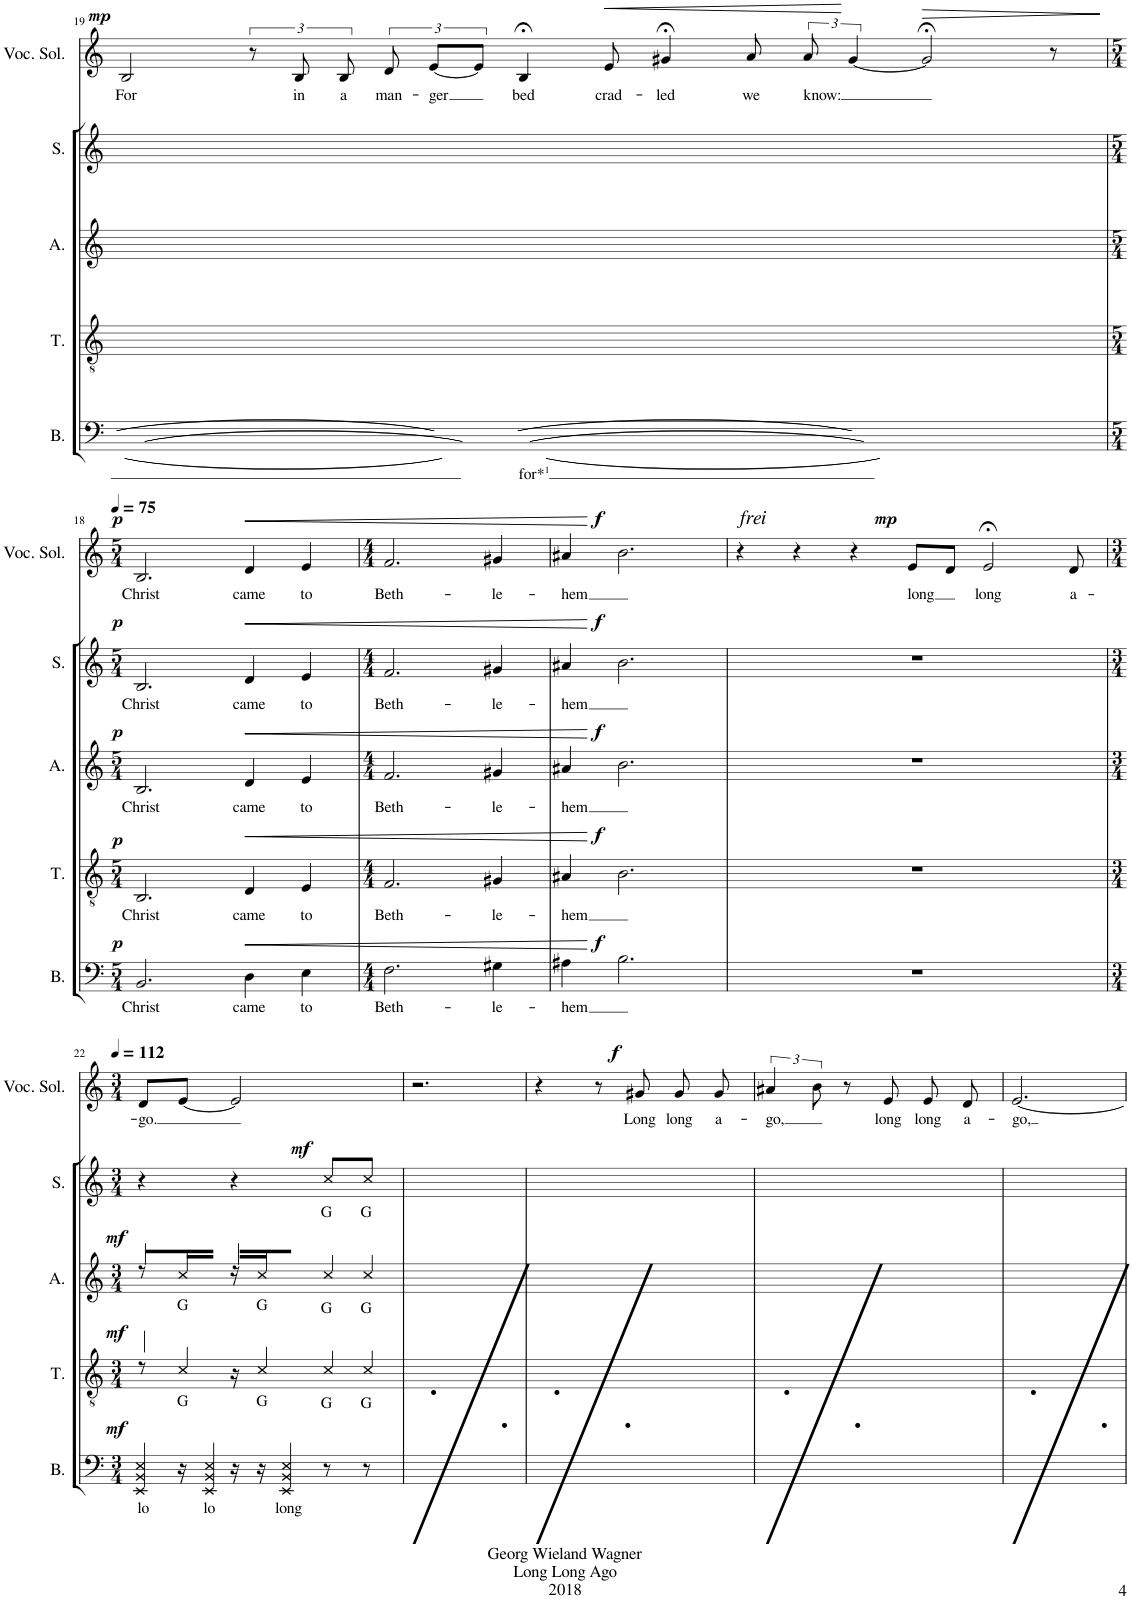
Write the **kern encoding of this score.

**kern	**text	**dynam	**kern	**text	**dynam	**kern	**text	**dynam	**kern	**text	**dynam	**kern	**text	**dynam
*part5	*part5	*part5	*part4	*part4	*part4	*part3	*part3	*part3	*part2	*part2	*part2	*part1	*part1	*part1
*staff5	*staff5	*staff5	*staff4	*staff4	*staff4	*staff3	*staff3	*staff3	*staff2	*staff2	*staff2	*staff1	*staff1	*staff1
*I"Bass	*	*	*I"Tenor	*	*	*I"Alt	*	*	*I"Sopran	*	*	*I"Vocal Solo	*	*
*I'B.	*	*	*I'T.	*	*	*I'A.	*	*	*I'S.	*	*	*I'Voc. Sol.	*	*
!!LO:PB:g=z
*clefF4	*	*	*clefGv2	*	*	*clefG2	*	*	*clefG2	*	*	*clefG2	*	*
*k[]	*	*	*k[]	*	*	*k[]	*	*	*k[]	*	*	*k[]	*	*
*M3/4	*	*	*M3/4	*	*	*M3/4	*	*	*M3/4	*	*	*M3/4	*	*
=19	=19	=19	=19	=19	=19	=19	=19	=19	=19	=19	=19	=19	=19	=19
!	!	!	!	!	!	!	!	!	!	!	!	!	!LO:LY:b	!LO:DY:a
[2.EE [>2.BB [2.E	.	.	2.ryy	.	.	2.ryy	.	.	2.ryy	.	.	2B/	For	mp
.	.	.	.	.	.	.	.	.	.	.	.	12r	.	.
!	!	!	!	!	!	!	!	!	!	!	!	!	!LO:LY:b	!
.	.	.	.	.	.	.	.	.	.	.	.	12B/	in	.
!	!	!	!	!	!	!	!	!	!	!	!	!	!LO:LY:b	!
.	.	.	.	.	.	.	.	.	.	.	.	12B/	a	.
!	!	!	!	!	!	!	!	!	!	!	!	!	!LO:LY:b	!
8ryy	.	.	1...ryy	.	.	1...ryy	.	.	1...ryy	.	.	12d/	man-	.
!	!	!	!	!	!	!	!	!	!	!	!	!	!LO:LY:b	!
.	.	.	.	.	.	.	.	.	.	.	.	[12e/L	-ger	.
8EE] 8BB] 8E]	.	.	.	.	.	.	.	.	.	.	.	.	.	.
.	.	.	.	.	.	.	.	.	.	.	.	12e/J]	.	.
!	!LO:LY:b	!	!	!	!	!	!	!	!	!	!	!	!LO:LY:b	!
[2..EE [>2..BB [2..E	for* 1	.	.	.	.	.	.	.	.	.	.	4B;</	bed	.
!	!	!	!	!	!	!	!	!	!	!	!	!	!LO:LY:b	!LO:HP:b
.	.	.	.	.	.	.	.	.	.	.	.	8e/	crad-	<
!	!	!	!	!	!	!	!	!	!	!	!	!	!LO:LY:b	!
.	.	.	.	.	.	.	.	.	.	.	.	4g#X;</	-led	.
!	!	!	!	!	!	!	!	!	!	!	!	!	!LO:LY:b	!
.	.	.	.	.	.	.	.	.	.	.	.	8a/	we	.
!	!	!	!	!	!	!	!	!	!	!	!	!	!LO:LY:b	!
.	.	.	.	.	.	.	.	.	.	.	.	12a/	know:	.
.	.	.	.	.	.	.	.	.	.	.	.	[6g#/	.	[
8EE] 8BB] 8E]	.	.	.	.	.	.	.	.	.	.	.	.	.	.
!	!	!	!	!	!	!	!	!	!	!	!	!	!	!LO:HP:b
2ryy	.	.	.	.	.	.	.	.	.	.	.	2g#;</]	.	>
8ryy	.	.	.	.	.	.	.	.	.	.	.	8r	.	.
.	.	.	.	.	.	.	.	.	.	.	.	.	.	]
!!LO:LB:g=z
=18	=18	=18	=18	=18	=18	=18	=18	=18	=18	=18	=18	=18	=18	=18
*M5/4	*	*	*M5/4	*	*	*M5/4	*	*	*M5/4	*	*	*M5/4	*	*
*	*	*	*	*	*	*	*	*	*	*	*	*MM75	*	*
!	!LO:LY:b	!LO:DY:a	!	!LO:LY:b	!LO:DY:a	!	!LO:LY:b	!LO:DY:a	!	!LO:LY:b	!LO:DY:a	!	!LO:LY:b	!LO:DY:a
2.BB/	Christ	p	2.BB/	Christ	p	2.B/	Christ	p	2.B/	Christ	p	2.B/	Christ	p
!	!	!	!	!LO:LY:b	!LO:HP:b	!	!LO:LY:b	!LO:HP:b	!	!LO:LY:b	!LO:HP:b	!	!LO:LY:b	!LO:HP:b
8EE_ 8BB_ 8E_	.	.	4D/	came	<	4d/	came	<	4d/	came	<	4d/	came	<
!	!LO:LY:b	!LO:HP:b	!	!	!	!	!	!	!	!	!	!	!	!
4D\	came	<	.	.	.	.	.	.	.	.	.	.	.	.
!	!	!	!	!LO:LY:b	!	!	!LO:LY:b	!	!	!LO:LY:b	!	!	!LO:LY:b	!
.	.	.	4E/	to	.	4e/	to	.	4e/	to	.	4e/	to	.
!	!LO:LY:b	!	!	!	!	!	!	!	!	!	!	!	!	!
4E\	to	.	.	.	.	.	.	.	.	.	.	.	.	.
.	.	.	8ryy	.	.	8ryy	.	.	8ryy	.	.	8ryy	.	.
=19	=19	=19	=19	=19	=19	=19	=19	=19	=19	=19	=19	=19	=19	=19
*M4/4	*	*	*M4/4	*	*	*M4/4	*	*	*M4/4	*	*	*M4/4	*	*
!	!LO:LY:b	!	!	!LO:LY:b	!	!	!LO:LY:b	!	!	!LO:LY:b	!	!	!LO:LY:b	!
2.F\	Beth-	.	2.F/	Beth-	.	2.f/	Beth-	.	2.f/	Beth-	.	2.f/	Beth-	.
!	!LO:LY:b	!	!	!LO:LY:b	!	!	!LO:LY:b	!	!	!LO:LY:b	!	!	!LO:LY:b	!
4G#X\	-le-	.	4G#X/	-le-	.	4g#X/	-le-	.	4g#X/	-le-	.	4g#X/	-le-	.
=20	=20	=20	=20	=20	=20	=20	=20	=20	=20	=20	=20	=20	=20	=20
!	!LO:LY:b	!	!	!LO:LY:b	!	!	!LO:LY:b	!	!	!LO:LY:b	!	!	!LO:LY:b	!
4A#X\	-hem	.	4A#X/	-hem	.	4a#X/	-hem	.	4a#X/	-hem	.	4a#X/	-hem	.
!	!	!LO:DY:n=1:a	!	!	!LO:DY:n=1:a	!	!	!LO:DY:n=1:a	!	!	!LO:DY:n=1:a	!	!	!LO:DY:n=1:a
2.B\	.	[ f	2.B\	.	[ f	2.b\	.	[ f	2.b\	.	[ f	2.b\	.	[ f
=21	=21	=21	=21	=21	=21	=21	=21	=21	=21	=21	=21	=21	=21	=21
!	!	!	!	!	!	!	!	!	!	!	!	!LO:TX:a:i:t=frei	!	!
1r	.	.	1r	.	.	1r	.	.	1r	.	.	4r	.	.
.	.	.	.	.	.	.	.	.	.	.	.	4r	.	.
.	.	.	.	.	.	.	.	.	.	.	.	4r	.	.
!	!	!	!	!	!	!	!	!	!	!	!	!	!LO:LY:b	!LO:DY:a
.	.	.	.	.	.	.	.	.	.	.	.	8e/L	long	mp
.	.	.	.	.	.	.	.	.	.	.	.	8d/J	.	.
!	!	!	!	!	!	!	!	!	!	!	!	!	!LO:LY:b	!
2ryy	.	.	2ryy	.	.	2ryy	.	.	2ryy	.	.	2e;</	long	.
!	!	!	!	!	!	!	!	!	!	!	!	!	!LO:LY:b	!
8ryy	.	.	8ryy	.	.	8ryy	.	.	8ryy	.	.	8d/	a-	.
!!LO:LB:g=z
=22	=22	=22	=22	=22	=22	=22	=22	=22	=22	=22	=22	=22	=22	=22
*M3/4	*	*	*M3/4	*	*	*M3/4	*	*	*M3/4	*	*	*M3/4	*	*
*	*	*	*	*	*	*	*	*	*	*	*	*MM112	*	*
!	!LO:LY:b	!LO:DY:a	!	!	!LO:DY:a	!	!	!LO:DY:a	!	!	!	!	!LO:LY:b	!
*	*	*	*^	*	*	*^	*	*	*	*	*	*	*	*
8EE/ 8BB/ 8E/	lo	mf	8r	8c/	.	mf	8r	8cc/	.	mf	4r	.	.	8d/L	-go.	.
!	!	!	!	!	!LO:LY:b	!	!	!	!LO:LY:b	!	!	!	!	!	!	!
16r	.	.	16c/	8ryy	G	.	16cc/L	8ryy	G	.	.	.	.	[8e/J	.	.
!	!LO:LY:b	!	!	!	!	!	!	!	!	!	!	!	!	!	!	!
16EE/ 16BB/ 16E/	lo	.	16ryy	.	.	.	16ryy	.	.	.	.	.	.	.	.	.
16r	.	.	16r	2ryy	.	.	16r	8cc/	.	.	4r	.	.	2e/]	.	.
!	!	!	!	!	!LO:LY:b	!	!	!	!LO:LY:b	!	!	!	!	!	!	!
16r	.	.	16c/	.	G	.	16cc/J	.	G	.	.	.	.	.	.	.
!	!LO:LY:b	!	!	!	!	!	!	!	!	!	!	!	!	!	!	!
8EE/ 8BB/ 8E/	long	.	8ryy	.	.	.	8ryy	8ryy	.	.	.	.	.	.	.	.
!	!	!	!	!	!LO:LY:b	!	!	!	!LO:LY:b	!	!	!LO:LY:b	!LO:DY:a	!	!	!
8r	.	.	8c/L	.	G	.	8cc/L	4ryy	G	.	8cc/L	G	mf	.	.	.
!	!	!	!	!	!LO:LY:b	!	!	!	!LO:LY:b	!	!	!LO:LY:b	!	!	!	!
8r	.	.	8c/J	.	G	.	8cc/J	.	G	.	8cc/J	G	.	.	.	.
=23	=23	=23	=23	=23	=23	=23	=23	=23	=23	=23	=23	=23	=23	=23	=23	=23
!	!LO:LY:b	!LO:DY:a	!	!	!	!LO:DY:a	!	!	!	!LO:DY:a	!	!	!	!	!	!
8EE/ 8BB/ 8E/	lo	mf	8r	8c/	.	mf	8r	8cc/	.	mf	4r	.	.	2.r	.	.
!	!	!	!	!	!LO:LY:b	!	!	!	!LO:LY:b	!	!	!	!	!	!	!
16r	.	.	16c/	8ryy	G	.	16cc/L	8ryy	G	.	.	.	.	.	.	.
!	!LO:LY:b	!	!	!	!	!	!	!	!	!	!	!	!	!	!	!
16EE/ 16BB/ 16E/	lo	.	16ryy	.	.	.	16ryy	.	.	.	.	.	.	.	.	.
16r	.	.	16r	2ryy	.	.	16r	8cc/	.	.	4r	.	.	.	.	.
!	!	!	!	!	!LO:LY:b	!	!	!	!LO:LY:b	!	!	!	!	!	!	!
16r	.	.	16c/	.	G	.	16cc/J	.	G	.	.	.	.	.	.	.
!	!LO:LY:b	!	!	!	!	!	!	!	!	!	!	!	!	!	!	!
8EE/ 8BB/ 8E/	long	.	8ryy	.	.	.	8ryy	8ryy	.	.	.	.	.	.	.	.
!	!	!	!	!	!LO:LY:b	!	!	!	!LO:LY:b	!	!	!LO:LY:b	!LO:DY:a	!	!	!
8r	.	.	8c/L	.	G	.	8cc/L	4ryy	G	.	8cc/L	G	mf	.	.	.
!	!	!	!	!	!LO:LY:b	!	!	!	!LO:LY:b	!	!	!LO:LY:b	!	!	!	!
8r	.	.	8c/J	.	G	.	8cc/J	.	G	.	8cc/J	G	.	.	.	.
=24	=24	=24	=24	=24	=24	=24	=24	=24	=24	=24	=24	=24	=24	=24	=24	=24
!	!LO:LY:b	!LO:DY:a	!	!	!	!LO:DY:a	!	!	!	!LO:DY:a	!	!	!	!	!	!
8EE/ 8BB/ 8E/	lo	mf	8r	8c/	.	mf	8r	8cc/	.	mf	4r	.	.	4r	.	.
!	!	!	!	!	!LO:LY:b	!	!	!	!LO:LY:b	!	!	!	!	!	!	!
16r	.	.	16c/	8ryy	G	.	16cc/L	8ryy	G	.	.	.	.	.	.	.
!	!LO:LY:b	!	!	!	!	!	!	!	!	!	!	!	!	!	!	!
16EE/ 16BB/ 16E/	lo	.	16ryy	.	.	.	16ryy	.	.	.	.	.	.	.	.	.
16r	.	.	16r	2ryy	.	.	16r	8cc/	.	.	4r	.	.	8r	.	.
!	!	!	!	!	!LO:LY:b	!	!	!	!LO:LY:b	!	!	!	!	!	!	!
16r	.	.	16c/	.	G	.	16cc/J	.	G	.	.	.	.	.	.	.
!	!LO:LY:b	!	!	!	!	!	!	!	!	!	!	!	!	!	!LO:LY:b	!LO:DY:a
8EE/ 8BB/ 8E/	long	.	8ryy	.	.	.	8ryy	8ryy	.	.	.	.	.	8g#X/	Long	f
!	!	!	!	!	!LO:LY:b	!	!	!	!LO:LY:b	!	!	!LO:LY:b	!LO:DY:a	!	!LO:LY:b	!
8r	.	.	8c/L	.	G	.	8cc/L	4ryy	G	.	8cc/L	G	mf	8g#/	long	.
!	!	!	!	!	!LO:LY:b	!	!	!	!LO:LY:b	!	!	!LO:LY:b	!	!	!LO:LY:b	!
8r	.	.	8c/J	.	G	.	8cc/J	.	G	.	8cc/J	G	.	8g#/	a-	.
=25	=25	=25	=25	=25	=25	=25	=25	=25	=25	=25	=25	=25	=25	=25	=25	=25
!	!LO:LY:b	!LO:DY:a	!	!	!	!LO:DY:a	!	!	!	!LO:DY:a	!	!	!	!	!LO:LY:b	!
8EE/ 8BB/ 8E/	lo	mf	8r	8c/	.	mf	8r	8cc/	.	mf	4r	.	.	6a#X/	-go,	.
!	!	!	!	!	!LO:LY:b	!	!	!	!LO:LY:b	!	!	!	!	!	!	!
16r	.	.	16c/	8ryy	G	.	16cc/L	8ryy	G	.	.	.	.	.	.	.
.	.	.	.	.	.	.	.	.	.	.	.	.	.	12b\	.	.
!	!LO:LY:b	!	!	!	!	!	!	!	!	!	!	!	!	!	!	!
16EE/ 16BB/ 16E/	lo	.	16ryy	.	.	.	16ryy	.	.	.	.	.	.	.	.	.
16r	.	.	16r	2ryy	.	.	16r	8cc/	.	.	4r	.	.	8r	.	.
!	!	!	!	!	!LO:LY:b	!	!	!	!LO:LY:b	!	!	!	!	!	!	!
16r	.	.	16c/	.	G	.	16cc/J	.	G	.	.	.	.	.	.	.
!	!LO:LY:b	!	!	!	!	!	!	!	!	!	!	!	!	!	!LO:LY:b	!
8EE/ 8BB/ 8E/	long	.	8ryy	.	.	.	8ryy	8ryy	.	.	.	.	.	8e/	long	.
!	!	!	!	!	!LO:LY:b	!	!	!	!LO:LY:b	!	!	!LO:LY:b	!LO:DY:a	!	!LO:LY:b	!
8r	.	.	8c/L	.	G	.	8cc/L	4ryy	G	.	8cc/L	G	mf	8e/	long	.
!	!	!	!	!	!LO:LY:b	!	!	!	!LO:LY:b	!	!	!LO:LY:b	!	!	!LO:LY:b	!
8r	.	.	8c/J	.	G	.	8cc/J	.	G	.	8cc/J	G	.	8d/	a-	.
=26	=26	=26	=26	=26	=26	=26	=26	=26	=26	=26	=26	=26	=26	=26	=26	=26
!	!LO:LY:b	!LO:DY:a	!	!	!	!LO:DY:a	!	!	!	!LO:DY:a	!	!	!	!	!LO:LY:b	!
8EE/ 8BB/ 8E/	lo	mf	8r	8c/	.	mf	8r	8cc/	.	mf	4r	.	.	[2.e/	-go,	.
!	!	!	!	!	!LO:LY:b	!	!	!	!LO:LY:b	!	!	!	!	!	!	!
16r	.	.	16c/	8ryy	G	.	16cc/L	8ryy	G	.	.	.	.	.	.	.
!	!LO:LY:b	!	!	!	!	!	!	!	!	!	!	!	!	!	!	!
16EE/ 16BB/ 16E/	lo	.	16ryy	.	.	.	16ryy	.	.	.	.	.	.	.	.	.
16r	.	.	16r	2ryy	.	.	16r	8cc/	.	.	4r	.	.	.	.	.
!	!	!	!	!	!LO:LY:b	!	!	!	!LO:LY:b	!	!	!	!	!	!	!
16r	.	.	16c/	.	G	.	16cc/J	.	G	.	.	.	.	.	.	.
!	!LO:LY:b	!	!	!	!	!	!	!	!	!	!	!	!	!	!	!
8EE/ 8BB/ 8E/	long	.	8ryy	.	.	.	8ryy	8ryy	.	.	.	.	.	.	.	.
!	!	!	!	!	!LO:LY:b	!	!	!	!LO:LY:b	!	!	!LO:LY:b	!LO:DY:a	!	!	!
8r	.	.	8c/L	.	G	.	8cc/L	4ryy	G	.	8cc/L	G	mf	.	.	.
!	!	!	!	!	!LO:LY:b	!	!	!	!LO:LY:b	!	!	!LO:LY:b	!	!	!	!
8r	.	.	8c/J	.	G	.	8cc/J	.	G	.	8cc/J	G	.	.	.	.
*	*	*	*v	*v	*	*	*	*	*	*	*	*	*	*	*	*
*	*	*	*	*	*	*v	*v	*	*	*	*	*	*	*	*
=	=	=	=	=	=	=	=	=	=	=	=	=	=	=
*-	*-	*-	*-	*-	*-	*-	*-	*-	*-	*-	*-	*-	*-	*-
